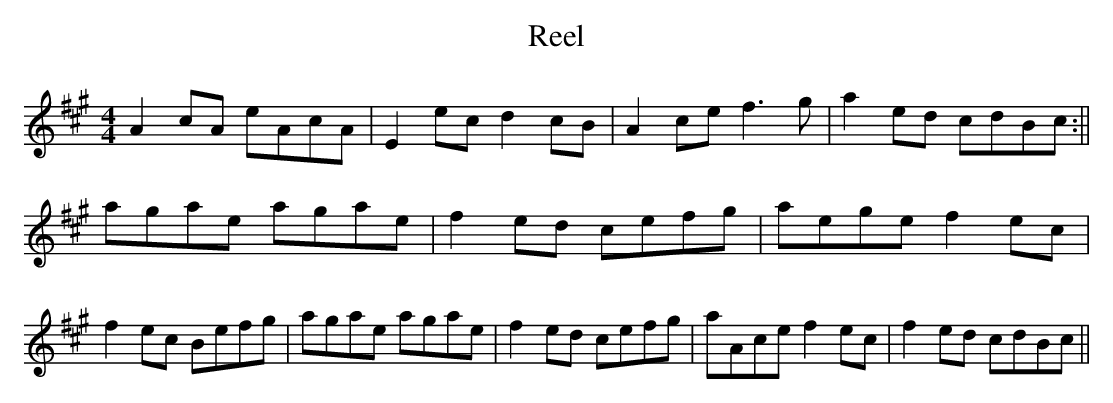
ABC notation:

X:1
T:Reel
M:4/4
L:1/8
K:A
A2cA eAcA|E2ec d2cB|A2ce f3g|a2ed cdBc:||\
agae agae|f2ed cefg|aege f2ec|f2ec Befg|\
agae agae|f2ed cefg|aAce f2ec|f2ed cdBc||
